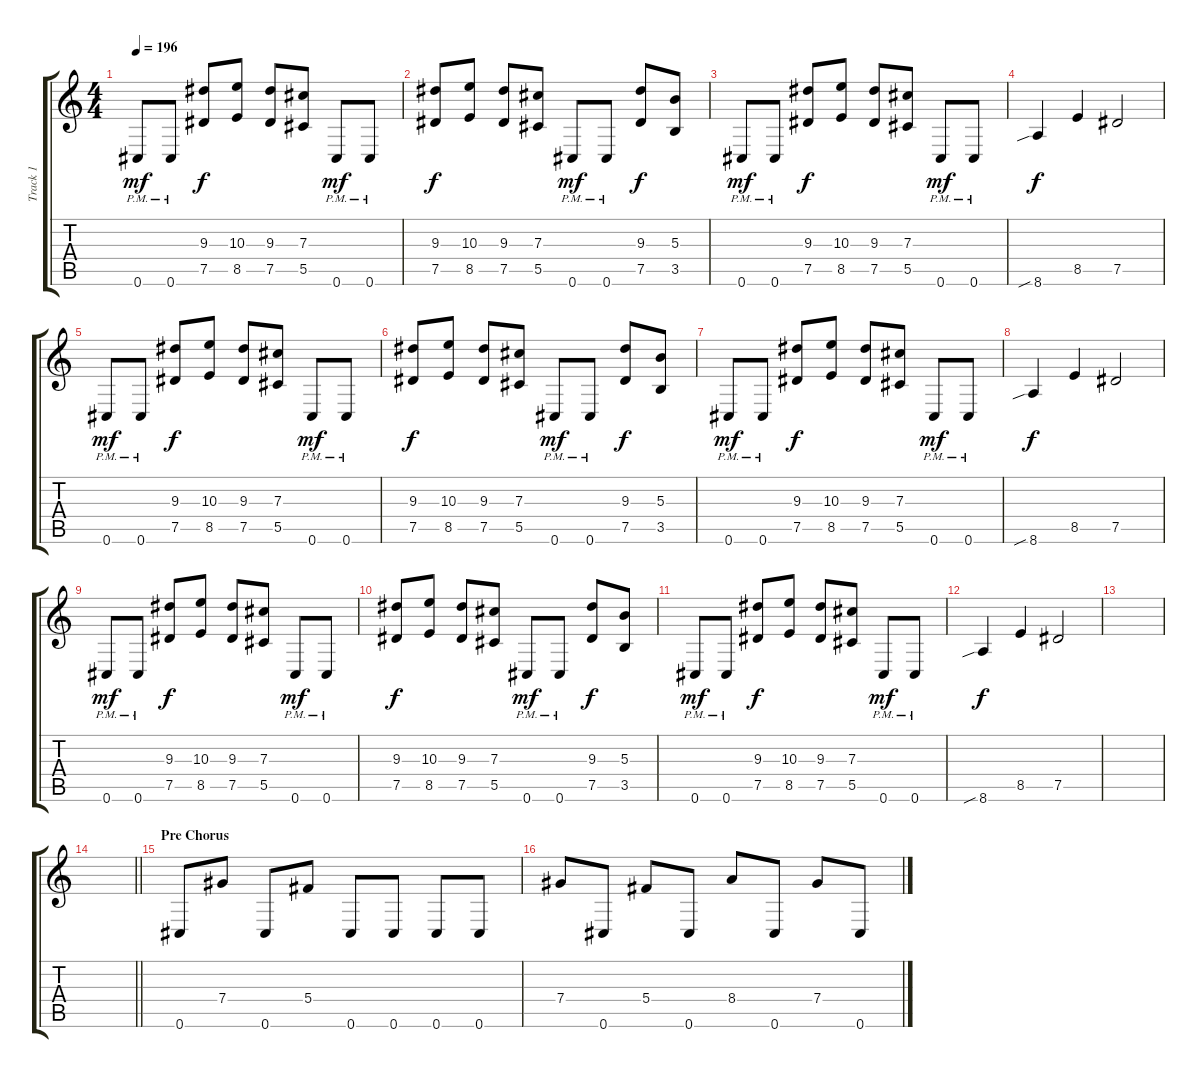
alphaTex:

\track ("Track 1" "Track 1") {instrument distortionguitar}
\staff {score tabs}
\tuning (Eb4 Bb3 Gb3 Db3 Ab2 Db2) {hide}
\ts (4 4)
\tempo 196
\clef g2
\ks c
0.6{pm}.8{dy mf} 0.6{pm}.8 (9.3 7.5).8{dy f} (10.3 8.5).8 (9.3 7.5).8 (7.3 5.5).8 0.6{pm}.8{dy mf} 0.6{pm}.8 |
(9.3 7.5).8{dy f} (10.3 8.5).8 (9.3 7.5).8 (7.3 5.5).8 0.6{pm}.8{dy mf} 0.6{pm}.8 (9.3 7.5).8{dy f} (5.3 3.5).8 |
0.6{pm}.8{dy mf} 0.6{pm}.8 (9.3 7.5).8{dy f} (10.3 8.5).8 (9.3 7.5).8 (7.3 5.5).8 0.6{pm}.8{dy mf} 0.6{pm}.8 |
8.6{sib}.4{dy f} 8.5.4 7.5.2 |
0.6{pm}.8{dy mf} 0.6{pm}.8 (9.3 7.5).8{dy f} (10.3 8.5).8 (9.3 7.5).8 (7.3 5.5).8 0.6{pm}.8{dy mf} 0.6{pm}.8 |
(9.3 7.5).8{dy f} (10.3 8.5).8 (9.3 7.5).8 (7.3 5.5).8 0.6{pm}.8{dy mf} 0.6{pm}.8 (9.3 7.5).8{dy f} (5.3 3.5).8 |
0.6{pm}.8{dy mf} 0.6{pm}.8 (9.3 7.5).8{dy f} (10.3 8.5).8 (9.3 7.5).8 (7.3 5.5).8 0.6{pm}.8{dy mf} 0.6{pm}.8 |
8.6{sib}.4{dy f} 8.5.4 7.5.2 |
0.6{pm}.8{dy mf} 0.6{pm}.8 (9.3 7.5).8{dy f} (10.3 8.5).8 (9.3 7.5).8 (7.3 5.5).8 0.6{pm}.8{dy mf} 0.6{pm}.8 |
(9.3 7.5).8{dy f} (10.3 8.5).8 (9.3 7.5).8 (7.3 5.5).8 0.6{pm}.8{dy mf} 0.6{pm}.8 (9.3 7.5).8{dy f} (5.3 3.5).8 |
0.6{pm}.8{dy mf} 0.6{pm}.8 (9.3 7.5).8{dy f} (10.3 8.5).8 (9.3 7.5).8 (7.3 5.5).8 0.6{pm}.8{dy mf} 0.6{pm}.8 |
8.6{sib}.4{dy f} 8.5.4 7.5.2 |
|
\barLineRight lightlight
|
\section ("" "Pre Chorus")
0.6.8 7.4.8 0.6.8 5.4.8 0.6.8 0.6.8 0.6.8 0.6.8 |
7.4.8 0.6.8 5.4.8 0.6.8 8.4.8 0.6.8 7.4.8 0.6.8
